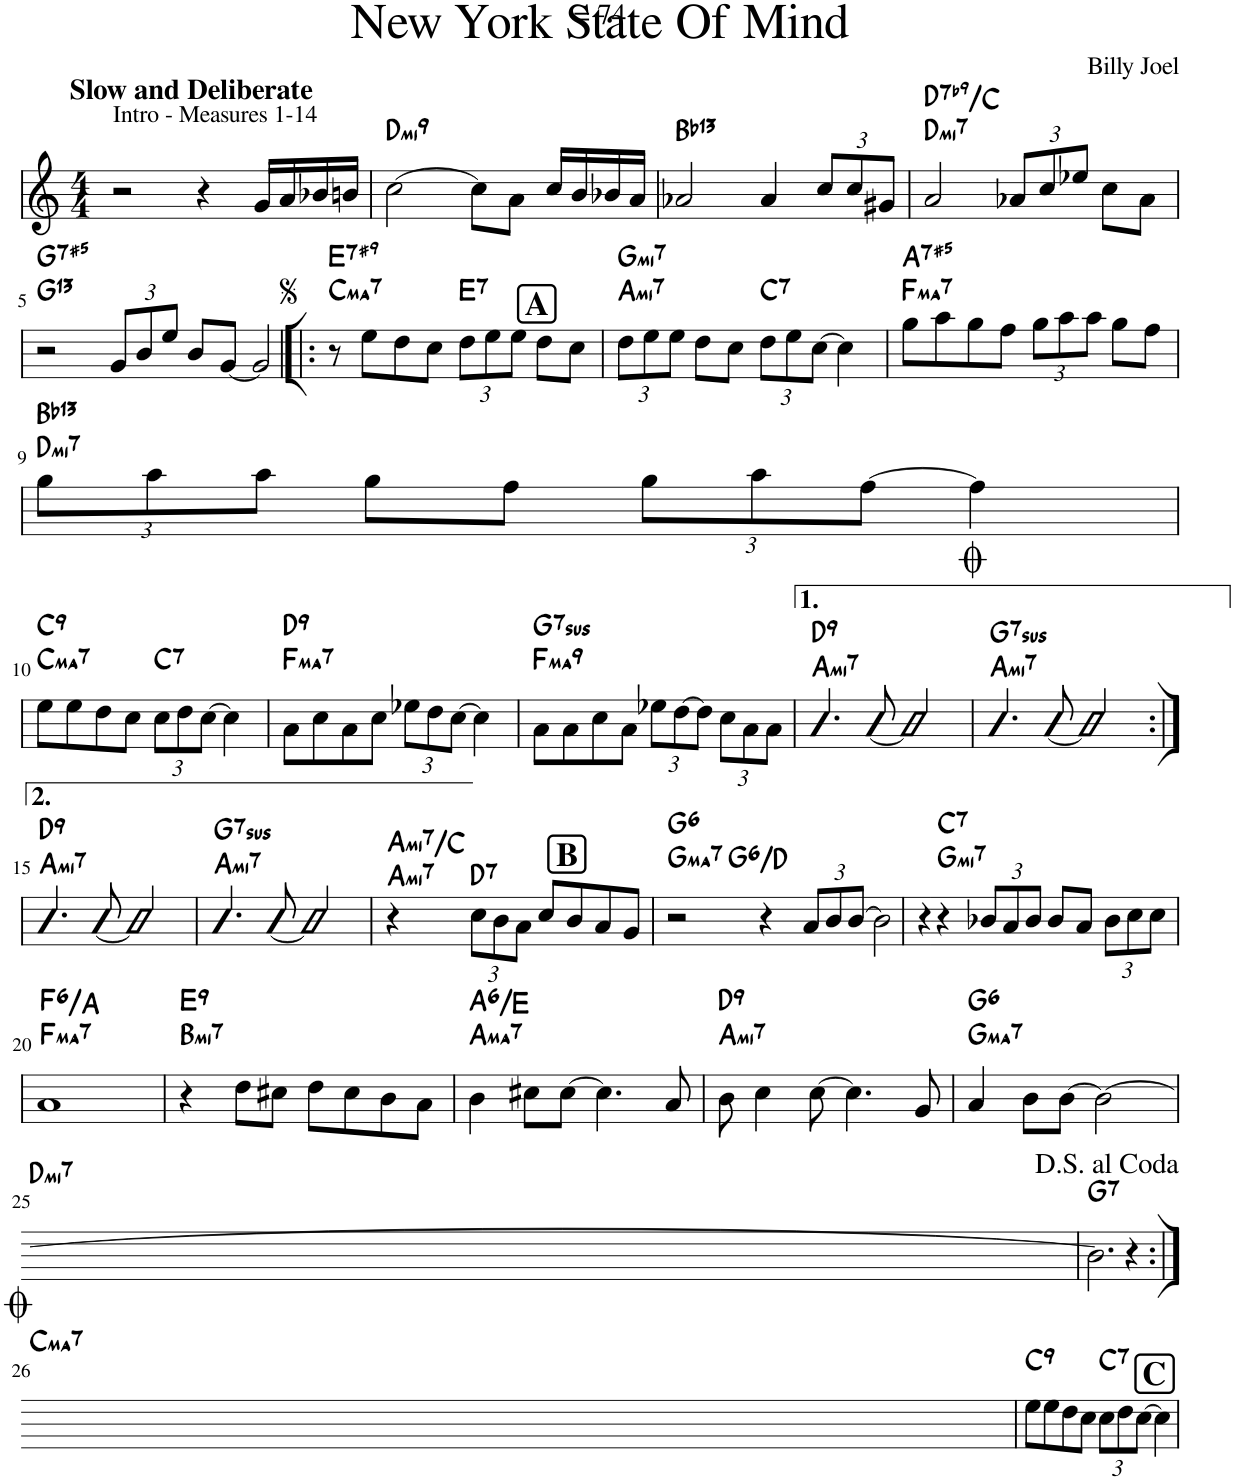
**kern	**harte
*part1	*part1
*staff1	*
*I"Piano	*
*I'Pno	*
*clefG2	*
*k[]	*
*M4/4	*
=1	=1
!LO:TX:a:B:t=Slow and Deliberate	!
!LO:TX:a:t=Intro - Measures 1-14	!
2r	.
4r	.
16g/LL	.
16a/	.
16b-X/	.
16bn/JJ	.
=2	=2
!	!LO:H:kt=mi9
[2cc\	D:min9
8cc\L]	.
8a\J	.
16cc/LL	.
16b/	.
16b-X/	.
16a/JJ	.
=3	=3
!	!LO:H:kt=13
2a-X/	Bb:9(11,13)
4a-/	.
*Xbrackettup	*
12cc/L	.
12cc/	.
12g#X/J	.
=4	=4
!	!LO:H:n=1:kt=mi7
!	!LO:H:n=2:kt=7
2a/	D:min7 D:7(b9)/b7
12a-X/L	.
12cc/	.
12ee-X/J	.
8cc\L	.
8a-\J	.
!!LO:LB:g=z
=5	=5
!	!LO:H:n=1:kt=13
!	!LO:H:n=2:kt=7
2r	G:9(11,13) G:aug(b7)
12g/L	.
12b/	.
12ee/J	.
8b/L	.
[8g/J	.
2g/]	.
=6!|:	=6!|:
!	!LO:H:n=1:kt=ma7
!	!LO:H:n=2:kt=7
8r	C:maj7 E:7(#9)
8ee\L	.
8dd\	.
8cc\J	.
!	!LO:H:kt=7
12dd\L	E:7
12ee\	.
12ee\J	.
!LO:TX:a:B:t=A	!
8dd\L	.
8cc\J	.
=7	=7
!	!LO:H:n=1:kt=mi7
!	!LO:H:n=2:kt=mi7
12dd\L	A:min7 G:min7
12ee\	.
12ee\J	.
8dd\L	.
8cc\J	.
!	!LO:H:kt=7
12dd\L	C:7
12ee\	.
[12cc\J	.
4cc\]	.
=8	=8
!	!LO:H:n=1:kt=ma7
!	!LO:H:n=2:kt=7
8gg\L	F:maj7 A:aug(b7)
8aa\	.
8gg\	.
8ff\J	.
12gg\L	.
12aa\	.
12aa\J	.
8gg\L	.
8ff\J	.
!!LO:LB:g=z
=9	=9
!	!LO:H:n=1:kt=mi7
!	!LO:H:n=2:kt=13
12gg\L	D:min7 Bb:9(11,13)
12aa\	.
12aa\J	.
8gg\L	.
8ff\J	.
12gg\L	.
12aa\	.
[12ff\J	.
4ff\]	.
!!LO:LB:g=z
=10	=10
!	!LO:H:n=1:kt=ma7
!	!LO:H:n=2:kt=9
8ee\L	C:maj7 C:9
8ee\	.
8dd\	.
8cc\J	.
!	!LO:H:kt=7
12cc\L	C:7
12dd\	.
[12cc\J	.
4cc\]	.
=11	=11
!	!LO:H:n=1:kt=ma7
!	!LO:H:n=2:kt=9
8a\L	F:maj7 D:9
8cc\	.
8a\	.
8cc\J	.
12ee-X\L	.
12dd\	.
[12cc\J	.
4cc\]	.
=12	=12
!	!LO:H:n=1:kt=ma9
!	!LO:H:n=2:kt=7sus
8a\L	F:maj9 G:sus4(7)
8a\	.
8cc\	.
8a\J	.
12ee-X\L	.
[12dd\	.
12dd\J]	.
12cc\L	.
12a\	.
12a\J	.
=13	=13
!	!LO:H:n=1:kt=mi7
!	!LO:H:n=2:kt=9
4.b/	A:min7 D:9
[8b/	.
2b/]	.
=14	=14
!	!LO:H:n=1:kt=mi7
!	!LO:H:n=2:kt=7sus
4.b/	A:min7 G:sus4(7)
[8b/	.
2b/]	.
!!LO:LB:g=z
=15:|!	=15:|!
!	!LO:H:n=1:kt=mi7
!	!LO:H:n=2:kt=9
4.b/	A:min7 D:9
[8b/	.
2b/]	.
=16	=16
!	!LO:H:n=1:kt=mi7
!	!LO:H:n=2:kt=7sus
4.b/	A:min7 G:sus4(7)
[8b/	.
2b/]	.
=17	=17
!	!LO:H:n=1:kt=mi7
!	!LO:H:n=2:kt=mi7
4r	A:min7 A:min7/b3
!	!LO:H:kt=7
12cc\L	D:7
12b\	.
12a\J	.
8cc/L	.
!LO:TX:a:B:t=B	!
8b/	.
8a/	.
8g/J	.
=18	=18
!	!LO:H:n=1:kt=ma7
!	!LO:H:n=2:kt=6
*^	*
2r	4ryy	G:maj7 G:maj6
!	!	!LO:H:kt=6
.	1.ryy	G:maj6/5
4r	.	.
12a/L	.	.
12b/	.	.
[12b/J	.	.
2b\]	.	.
4r	.	.
=19	=19	=19
!	!	!LO:H:n=1:kt=mi7
!	!	!LO:H:n=2:kt=7
*v	*v	*
4r	G:min7 C:7
12b-X/L	.
12a/	.
12b-/J	.
8b-/L	.
8a/J	.
12b-\L	.
12cc\	.
12cc\J	.
!!LO:LB:g=z
=20	=20
!	!LO:H:n=1:kt=ma7
!	!LO:H:n=2:kt=6
1a	F:maj7 F:maj6/3
=21	=21
!	!LO:H:n=1:kt=mi7
!	!LO:H:n=2:kt=9
4r	B:min7 E:9
8dd\L	.
8cc#X\J	.
8dd\L	.
8cc#\	.
8b\	.
8a\J	.
=22	=22
!	!LO:H:n=1:kt=ma7
!	!LO:H:n=2:kt=6
4b\	A:maj7 A:maj6/5
8cc#X\L	.
[8cc#\J	.
4.cc#\]	.
8a/	.
=23	=23
!	!LO:H:n=1:kt=mi7
!	!LO:H:n=2:kt=9
8b\	A:min7 D:9
4cc\	.
[8cc\	.
4.cc\]	.
8g/	.
=24	=24
!	!LO:H:n=1:kt=ma7
!	!LO:H:n=2:kt=6
4a/	G:maj7 G:maj6
8b\L	.
[8b\J	.
2b\_	.
!!LO:LB:g=z
=25	=25
!	!LO:H:kt=7
2.b\]	G:7
4r	.
!!LO:LB:g=z
=26:|!	=26:|!
!	!LO:H:kt=9
8ee\L	C:9
8ee\	.
8dd\	.
8cc\J	.
!	!LO:H:kt=7
12cc\L	C:7
12dd\	.
[12cc\J	.
!LO:TX:a:B:t=C	!
4cc\]	.
=	=
*-	*-
